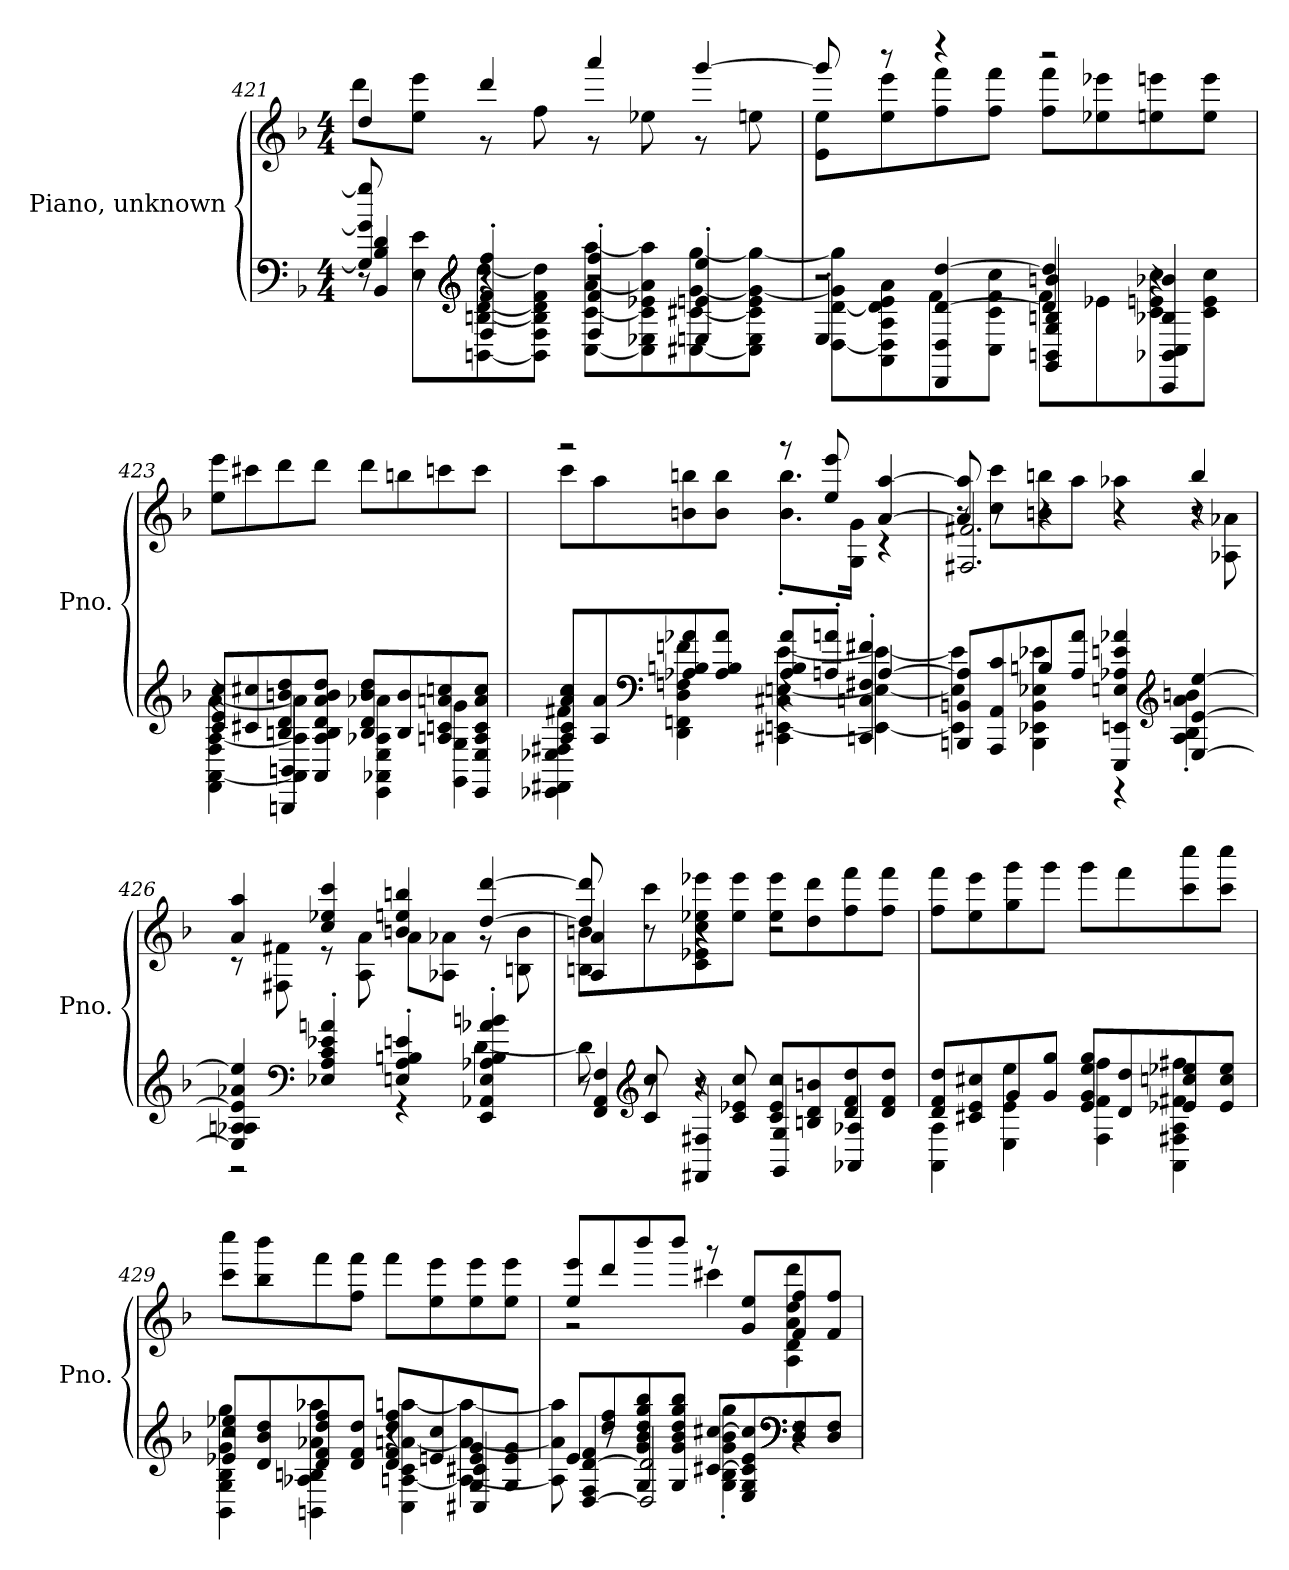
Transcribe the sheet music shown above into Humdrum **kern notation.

**kern	**kern
*part1	*part1
*staff2	*staff1
*I"Piano, unknown	*
*I'Pno.	*
!!LO:LB:g=z
*clefF4	*clefG2
*k[b-]	*k[b-]
*M4/4	*M4/4
=421	=421
*^	*^
*	*^	*	*
8G/] 8g/] 8gg/]	8r	4BB-/ 4B-/ 4d/	4dd/	8ddd\L
8r	8E\ 8e\L	.	.	8ee\ 8eee\J
*clefG2	*	*	*	*
4F/' 4f/' 4ff/'	[8BBn\ [8Bn\ [8d\ [8dd\	4r	4ddd/	8r
.	8BB\] 8F\ 8B\] 8d\] 8f\ 8dd\]J	.	.	8ff\
4F/' 4f/' 4ff/'	[8C\ [8c\ [8a\ [8aa\L	2r	4aaa/	8r
.	8C\] 8E-X\ 8c\] 8e-X\ 8a\] 8aa\]	.	.	8ee-X\
4En/' 4en/' 4ee/'	[8C#X\ [8c#X\ [8g\ [8gg\	.	[4ggg/	8r
.	8C#\] 8E\ 8c#\] 8e\ 8g\_ 8gg\_J	.	.	8een\
=422	=422	=422	=422	=422
4E'/	[8D\ [8d\ 8g\] 8gg\]L	2r	8ggg/]	8e\ 8ee\L
.	8AA\ 8D\] 8A\ 8d\] 8e\ 8a\	.	8r	8ee\ 8eee\
4DD/ 4D/ [4d/ [4dd/	8f\	.	4r	8ff\ 8fff\
.	8C\ 8c\ 8f\ 8cc\J	.	.	8ff\ 8fff\J
4d/] 4dd/]	8f\L	4GG/ 4BBn/ 4G/ 4Bn/ 4bn/	2r	8ff\ 8fff\L
.	8e-X\	.	.	8ee-X\ 8eee-X\
4r	8c\ 8en\ 8cc\	4CC/ 4BB-X/ 4C/ 4B-X/ 4b-X/	.	8een\ 8eeen\
.	8c\ 8e\ 8cc\J	.	.	8ee\ 8eee\J
*	*	*	*v	*v
!!LO:LB:g=z
=423	=423	=423	=423
8c/ 8e/ 8cc/L	4FF\ [4AA\ 4F\ [4A\ [4a\	4r	8ee\ 8eee\L
8c#X/ 8cc#X/	.	.	8ccc#X\
8Bn/ 8d/ 8bn/ 8dd/	4AA\] 4A\] 4a\]	4BBBn/ 4BBn/	8ddd\
8AA/ 8A/ 8B/ 8d/ 8a/ 8b/ 8dd/J	.	.	8ddd\J
8B/ 8d/ 8b/ 8dd/L	4EE\ 4AA-X\ 4E\ 4A-X\ 4a-X\	2r	8ddd\L
8B/ 8b/	.	.	8bbn\
8An/ 8cn/ 8an/ 8ccn/	4GG\ 4G\ 4g\	.	8cccn\
8EE/ 8E/ 8A/ 8c/ 8a/ 8cc/J	.	.	8ccc\J
=424	=424	=424	=424
*	*	*	*^
8A/ 8c/ 8a/ 8cc/L	4EE-X\ 4FF#X\ 4E-X\ 4F#X\ 4f#X\	2r	2r	8ccc\L
8A/ 8a/	.	.	.	8aa\
*clefF4	*	*	*	*
8A-X/ 8Bn/ 8a-X/	4DD\ 4FFn\ 4D\ 4Fn\ 4fn\	.	.	8bn\ 8bbn\
8A-/ 8B/ 8a-/J	.	.	.	8b\ 8bb\J
8A-/ 8B/ 8a-/L	4CC#X\ [4EEn\ 4C#X\ [4En\ [4e\	4r	8r	8.b\' 8.bb\'L
8An/' 8an/'J	.	.	8ee/ 8eee/	.
.	.	.	.	16G\ 16g\Jk
[4A/	4EE\_ 4E\_ 4e\_	4CCn/' 4Cn/' 4F#X/' 4f#X/'	[4a/ [4aa/	4r
*	*v	*v	*	*
!!LO:LB:g=z
=425	=425	=425	=425
*	*	*	*^
8BBBn/ 8BBn/ 8A/]L	4EE\] 4E\] 4e\]	8a/] 8aa/]	8r	2.F#X/ 2.f#X/
8AAA/ 8AA/ 8c/	.	8r	8cc\ 8ccc\L	.
8Bn/	4BBB\ 4EE-X\ 4BB\ 4E-X\ 4e-X\	4r	8bn\ 8bbn\	.
8A/ 8a/J	.	.	8aa\J	.
4EEE/ 4EEn/ 4En/ 4A-X/ 4en/ 4a-X/	4r	4r	4aa-X\	.
*clefG2	*	*	*	*
[4E/ [4e/ [4ee/	4A-\' 4B\' 4a-\' 4bn\'	4bb/	8r	4r
.	.	.	8A-X\ 8a-X\	.
*	*	*	*v	*v
=426	=426	=426	=426
4E/] 4A-X/ 4An/ 4e/] 4a-X/ 4ee/]	2r	4a/ 4aa/	8r
.	.	.	8F#X\ 8f#X\
*clefF4	*	*	*
4E-X/' 4A/' 4c/' 4e-X/' 4an/'	.	4cc/ 4ee-X/ 4ccc/	8r
.	.	.	8A\ 8a\
4En/' 4A/' 4Bn/' 4en/'	4r	4bn/ 4een/ 4bbn/	8a\L
.	.	.	8A-X\ 8a-X\J
4EE/' 4AA-X/' 4E/' 4A-X/' 4B/' 4a-X/' 4bn/'	[4d\	[4dd/ [4ddd/	8r
.	.	.	8Bn\ 8b\
!!LO:LB:g=z
=427	=427	=427	=427
*	*^	*	*^
8r	8d\]	4FF/ 4AA/ 4F/	8dd/] 8ddd/]	8Bn\ 8bn\L	4A/ 4a/
*clefG2	*	*	*	*	*
8c/ 8cc/	8r	.	8r	8ccc\	.
8r	4r	4FF#X/ 4F#X/	4r	8c\ 8e-X\ 8cc\ 8ee-X\ 8eee-X\	4r
8c/ 8e-X/ 8cc/	.	.	.	8ee-\ 8eee-\J	.
8c/ 8e-/ 8cc/L	2r	4GG/ 4G/	2r	8ee-\ 8eee-\L	2r
8Bn/ 8d/ 8bn/	.	.	.	8dd\ 8ddd\	.
8d/ 8f/ 8dd/	.	4AA-X/ 4A-X/	.	8ff\ 8fff\	.
8d/ 8f/ 8dd/J	.	.	.	8ff\ 8fff\J	.
*	*v	*v	*	*	*
*	*	*v	*v	*v
=428	=428	=428
8d/ 8f/ 8dd/L	4AA\ 4A\	8ff\ 8fff\L
8c#X/ 8e/ 8cc#X/	.	8ee\ 8eee\
8g/	4E\ 4e\ 4ee\	8gg\ 8ggg\
8g/ 8gg/J	.	8ggg\J
8e/ 8g/ 8ee/ 8gg/L	4F\ 4f\ 4ff\	8ggg\L
8d/ 8dd/	.	8fff\
8e-X/ 8ccn/ 8ee-X/	4AA\ 4F#X\ 4A\ 4f#X\ 4ff#X\	8ccc\ 8cccc\
8e-/ 8cc/ 8ee-/J	.	8ccc\ 8cccc\J
!!LO:LB:g=z
=429	=429	=429
*	*^	*
8e-X/ 8cc/ 8ee-X/L	4BB-\ 4G\ 4B-\ 4g\ 4gg\	2r	8ccc\ 8cccc\L
8d/ 8b-/ 8dd/	.	.	8bb-\ 8bbb-\
8d/ 8f/ 8dd/ 8ff/	4BBn\ 4A-X\ 4Bn\ 4a-X\ 4aa-X\	.	8fff\
8d/ 8f/ 8dd/J	.	.	8ff\ 8fff\J
8d/ 8f/ 8dd/ 8ff/L	4C\ [4An\ 4c\ [4an\ [4aan\	4r	8fff\L
8en/ 8cc/	.	.	8ee\ 8eee\
8G/ 8e/ 8g/	4A\_ 4a\_ 4aa\_	4C#X/ 4c#X/	8ee\ 8eee\
8G/ 8e/ 8g/J	.	.	8ee\ 8eee\J
=430	=430	=430	=430
*	*	*	*^
8e/L	8A\] 8a\] 8aa\]	[4D/ 4F/ [4d/ 4f/	8ee/ 8eee/L	2r
8dd/ 8ff/	8r	.	8ddd/	.
8G/ 8g/ 8b-/ 8dd/ 8gg/ 8bb-/	4r	2D/] 2d/]	8bbb-/	.
8G/ 8g/ 8b-/ 8dd/ 8gg/ 8bb-/J	.	.	8bbb-/J	.
[8c#X/ [8cc#X/L	4G\' 4B-\' 4g\' 4b-\' 4gg\'	.	8r	4ccc#X\
8E/ 8G/ 8c#/] 8e/ 8cc#/]	.	.	8g/ 8ee/L	.
*clefF4	*	*	*	*
8D/ 8F/	4r	4r	8f/ 8ff/	4A\ 4d\ 4a\ 4dd\ 4ddd\
8D/ 8F/J	.	.	8f/ 8ff/J	.
*v	*v	*v	*	*
*	*v	*v
=	=
*-	*-
